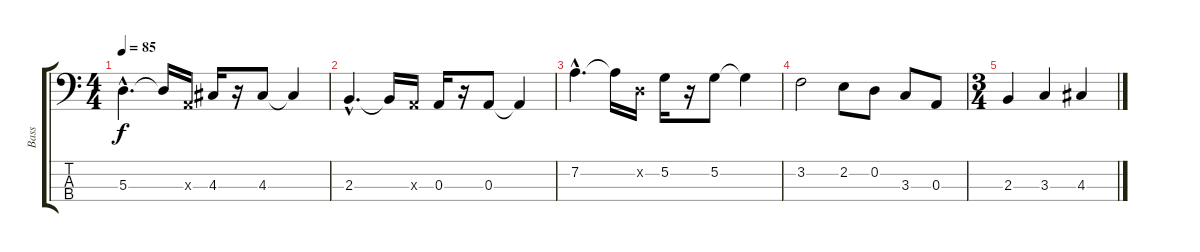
\track ("Bass" "Bass") {instrument electricbasspick}
\staff {score tabs}
\tuning (G2 D2 A1 E1) {hide}
\ts (4 4)
\tempo 85
\clef f4
\ks c
5.3{hac}.4{d dy f} 5.3{t}.16 0.3{x}.16 4.3.16 r.16 4.3.8 4.3{t}.4 |
2.3{hac}.4{d} 2.3{t}.16 0.3{x}.16 0.3.16 r.16 0.3.8 0.3{t}.4 |
7.2{hac}.4{d} 7.2{t}.16 0.2{x}.16 5.2.16 r.16 5.2.8 5.2{t}.4 |
3.2.2 2.2.8 0.2.8 3.3.8 0.3.8 |
\ts (3 4)
2.3.4 3.3.4 4.3.4
